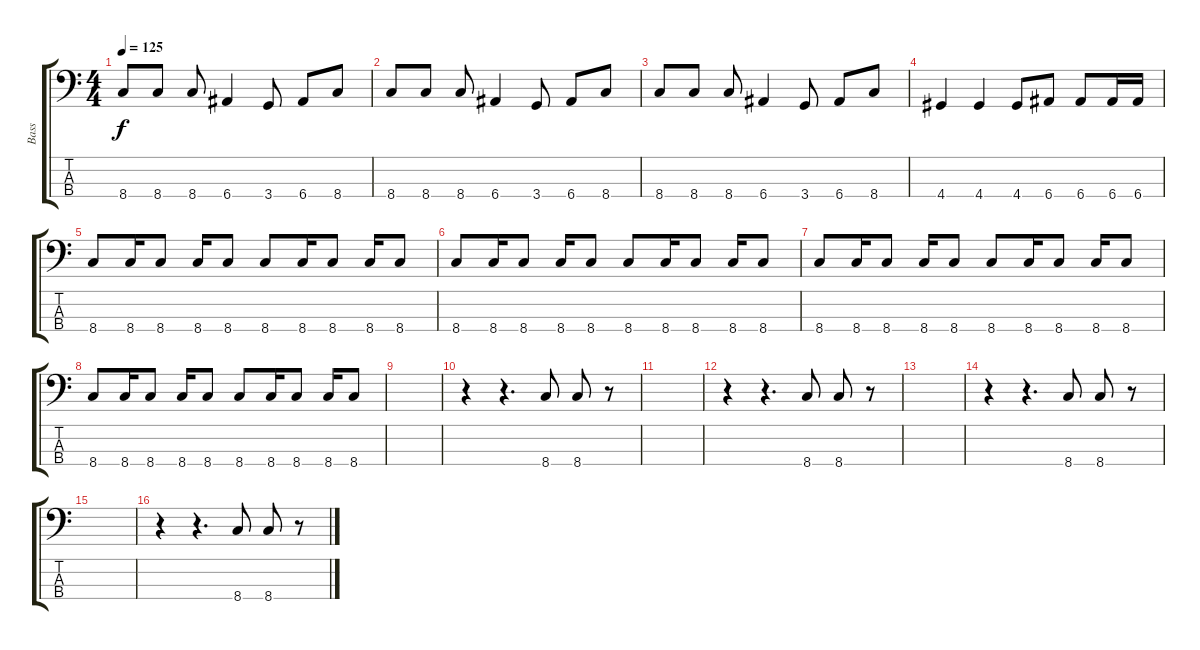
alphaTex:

\track ("Bass" "Bass") {instrument electricbasspick}
\staff {score tabs}
\tuning (G2 D2 A1 E1) {hide}
\ts (4 4)
\tempo 125
\clef f4
\ks c
8.4.8{dy f} 8.4.8 8.4.8 6.4.4 3.4.8 6.4.8 8.4.8 |
8.4.8 8.4.8 8.4.8 6.4.4 3.4.8 6.4.8 8.4.8 |
8.4.8 8.4.8 8.4.8 6.4.4 3.4.8 6.4.8 8.4.8 |
4.4.4 4.4.4 4.4.8 6.4.8 6.4.8 6.4.16 6.4.16 |
8.4.8 8.4.16 8.4.8 8.4.16 8.4.8 8.4.8 8.4.16 8.4.8 8.4.16 8.4.8 |
8.4.8 8.4.16 8.4.8 8.4.16 8.4.8 8.4.8 8.4.16 8.4.8 8.4.16 8.4.8 |
8.4.8 8.4.16 8.4.8 8.4.16 8.4.8 8.4.8 8.4.16 8.4.8 8.4.16 8.4.8 |
8.4.8 8.4.16 8.4.8 8.4.16 8.4.8 8.4.8 8.4.16 8.4.8 8.4.16 8.4.8 |
|
r.4 r.4{d} 8.4.8 8.4.8 r.8 |
|
r.4 r.4{d} 8.4.8 8.4.8 r.8 |
|
r.4 r.4{d} 8.4.8 8.4.8 r.8 |
|
r.4 r.4{d} 8.4.8 8.4.8 r.8
